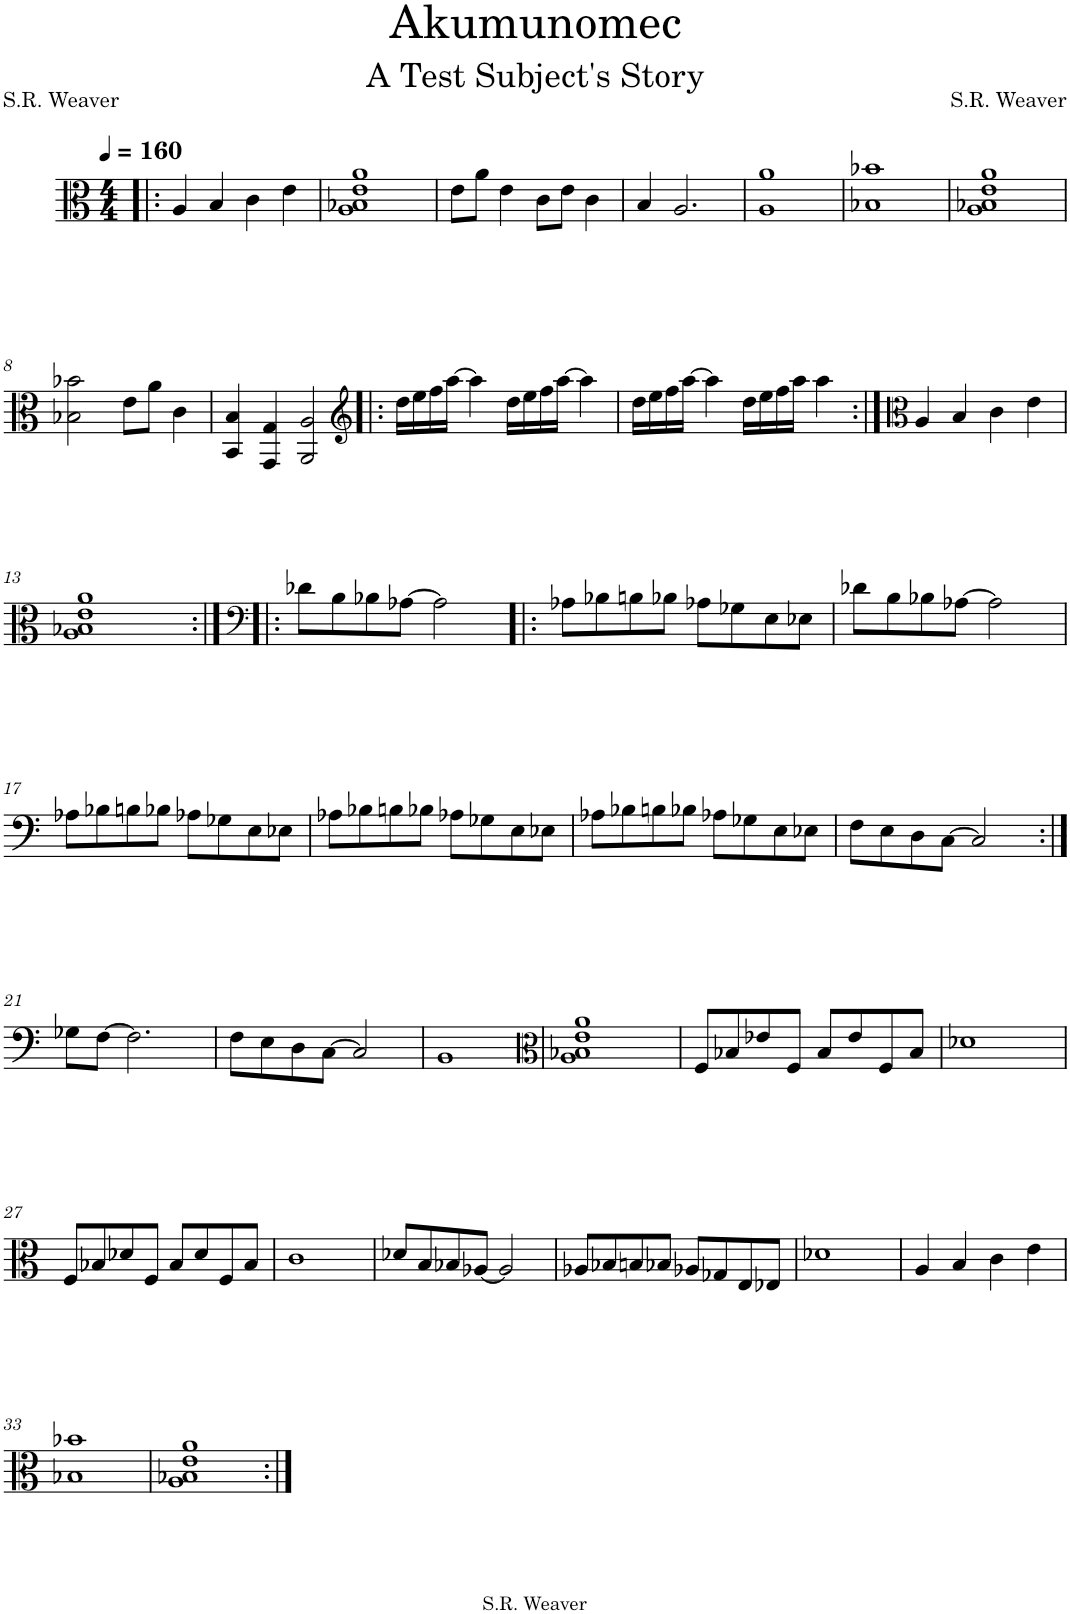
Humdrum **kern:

**kern
*part1
*staff1
*I"Piano
*I'Pno.
*clefC3
*k[]
*M4/4
*MM160
=1!|:
4A/
4B/
4c\
4e\
=2
1A 1B-X 1e 1a
=3
8e\L
8a\J
4e\
8c\L
8e\J
4c\
=4
4B/
2.A/
=5
1A 1a
=6
1B-X 1b-X
=7
1A 1B-X 1e 1a
!!LO:LB:g=z
=8
2B-X\ 2b-X\
8e\L
8a\J
4c\
=9
4BB/ 4B/
4GG/ 4G/
2AA/ 2A/
=10!|:
*clefG2
16dd\LL
16ee\
16ff\
[16aa\JJ
4aa\]
16dd\LL
16ee\
16ff\
[16aa\JJ
4aa\]
=11
16dd\LL
16ee\
16ff\
[16aa\JJ
4aa\]
16dd\LL
16ee\
16ff\
16aa\JJ
4aa\
=12:|!
*clefC3
4A/
4B/
4c\
4e\
!!LO:LB:g=z
=13
1A 1B-X 1e 1a
=14:|!|:
*clefF4
8d-X\L
8B\
8B-X\
[8A-X\J
2A-\]
=15!|:
8A-X\L
8B-X\
8Bn\
8B-X\J
8A-X\L
8G-X\
8E\
8E-X\J
=16
8d-X\L
8B\
8B-X\
[8A-X\J
2A-\]
!!LO:LB:g=z
=17
8A-X\L
8B-X\
8Bn\
8B-X\J
8A-X\L
8G-X\
8E\
8E-X\J
=18
8A-X\L
8B-X\
8Bn\
8B-X\J
8A-X\L
8G-X\
8E\
8E-X\J
=19
8A-X\L
8B-X\
8Bn\
8B-X\J
8A-X\L
8G-X\
8E\
8E-X\J
=20
8F\L
8E\
8D\
[8C\J
2C/]
!!LO:LB:g=z
=21:|!
8G-X\L
[8F\J
2.F\]
=22
8F\L
8E\
8D\
[8C\J
2C/]
=23
1BB
=24
*clefC3
1A 1B-X 1e 1a
=25
8F/L
8B-X/
8e-X/
8F/J
8B-/L
8e-/
8F/
8B-/J
=26
1d-X
!!LO:LB:g=z
=27
8F/L
8B-X/
8d-X/
8F/J
8B-/L
8d-/
8F/
8B-/J
=28
1c
=29
8d-X/L
8B/
8B-X/
[8A-X/J
2A-/]
=30
8A-X/L
8B-X/
8Bn/
8B-X/J
8A-X/L
8G-X/
8E/
8E-X/J
=31
1d-X
=32
4A/
4B/
4c\
4e\
!!LO:LB:g=z
=33
1B-X 1b-X
=34
1A 1B-X 1e 1a
=:|!
*-
